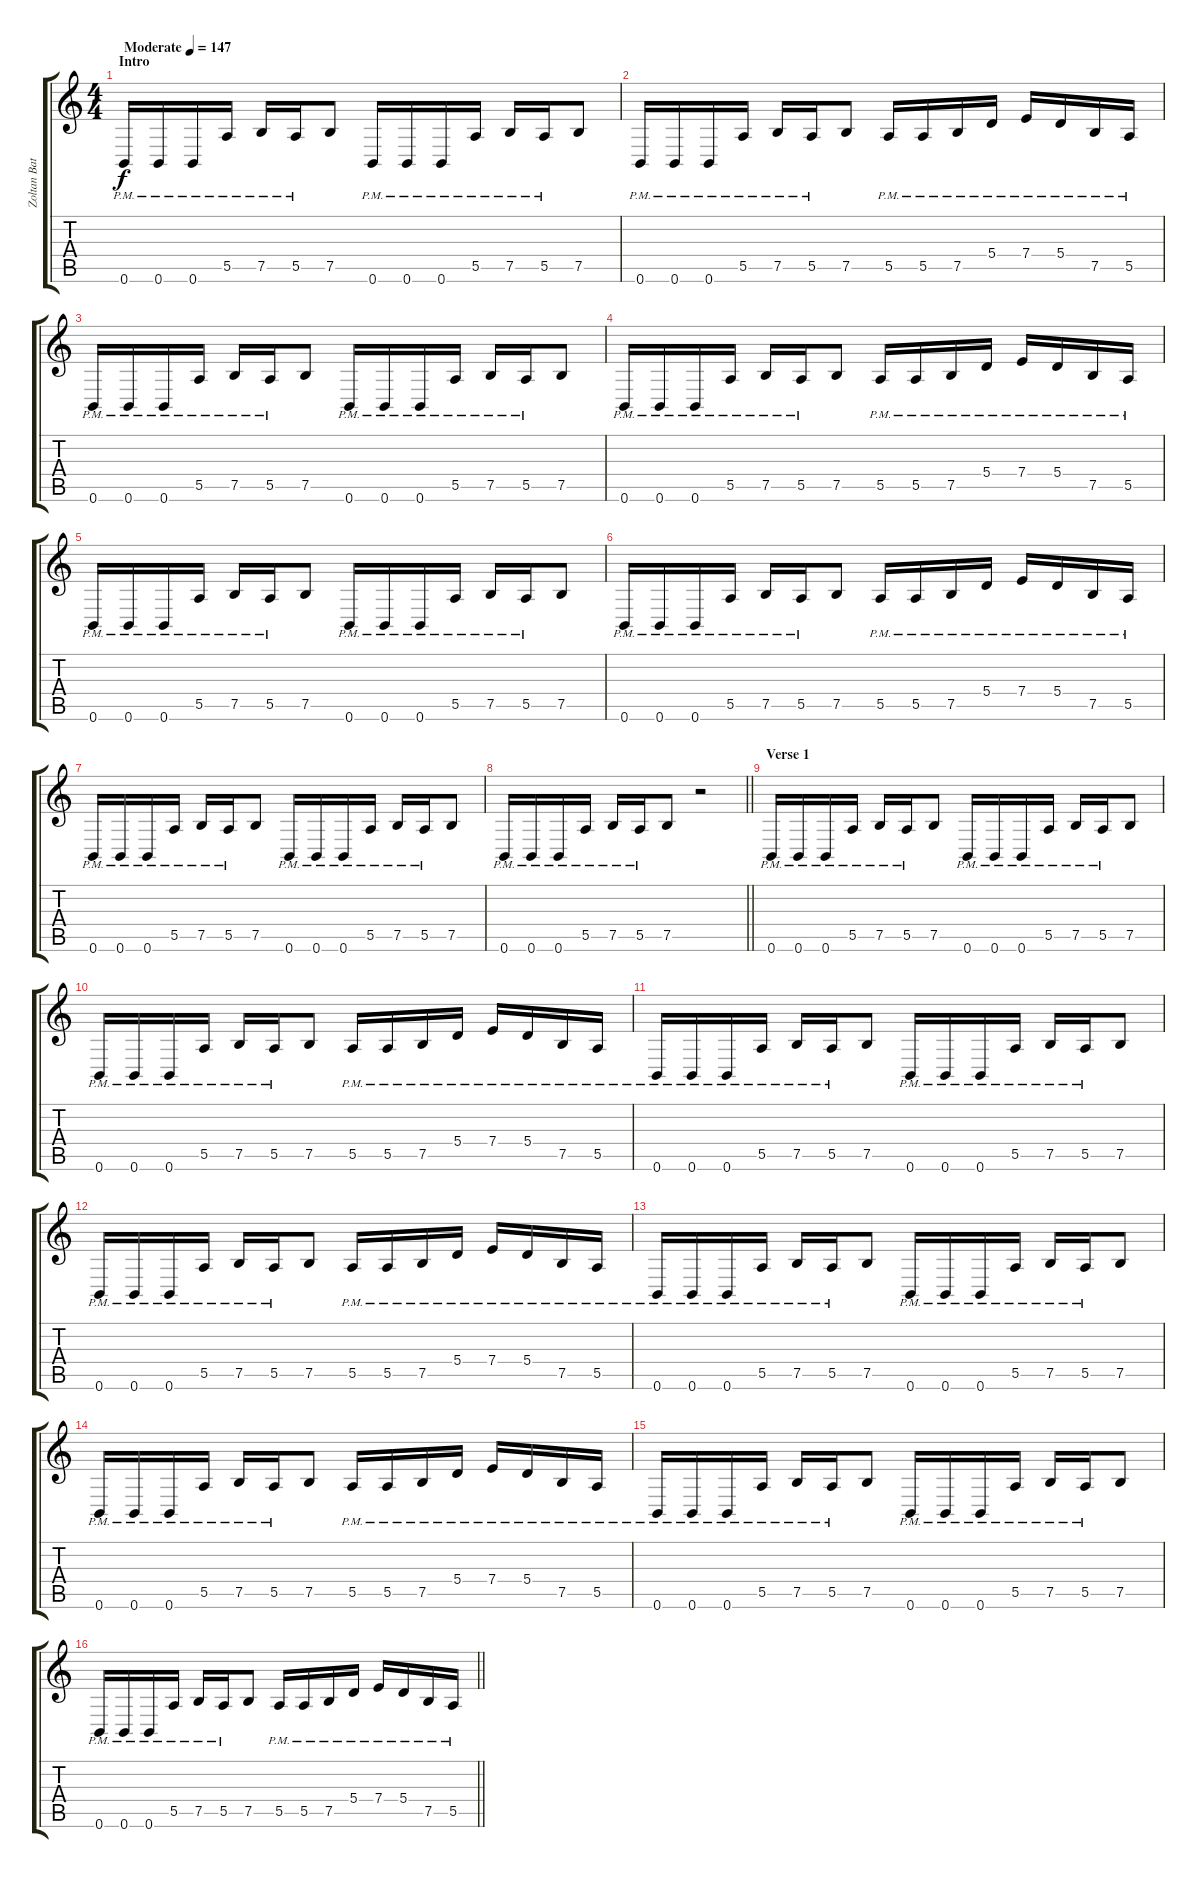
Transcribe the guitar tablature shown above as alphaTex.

\track ("Zoltan Bathory (Lead Guitar 2)" "Zoltan Bat") {instrument distortionguitar}
\staff {score tabs}
\tuning (B3 Gb3 D3 A2 E2 B1) {hide}
\ts (4 4)
\section ("" "Intro")
\tempo (147 "Moderate")
\clef g2
\ks c
0.6{pm}.16{dy f instrument distortionguitar} 0.6{pm}.16 0.6{pm}.16 5.5{pm}.16 7.5{pm}.16 5.5{pm}.16 7.5.8 0.6{pm}.16 0.6{pm}.16 0.6{pm}.16 5.5{pm}.16 7.5{pm}.16 5.5{pm}.16 7.5.8 |
0.6{pm}.16 0.6{pm}.16 0.6{pm}.16 5.5{pm}.16 7.5{pm}.16 5.5{pm}.16 7.5.8 5.5{pm}.16 5.5{pm}.16 7.5{pm}.16 5.4{pm}.16 7.4{pm}.16 5.4{pm}.16 7.5{pm}.16 5.5{pm}.16 |
0.6{pm}.16 0.6{pm}.16 0.6{pm}.16 5.5{pm}.16 7.5{pm}.16 5.5{pm}.16 7.5.8 0.6{pm}.16 0.6{pm}.16 0.6{pm}.16 5.5{pm}.16 7.5{pm}.16 5.5{pm}.16 7.5.8 |
0.6{pm}.16 0.6{pm}.16 0.6{pm}.16 5.5{pm}.16 7.5{pm}.16 5.5{pm}.16 7.5.8 5.5{pm}.16 5.5{pm}.16 7.5{pm}.16 5.4{pm}.16 7.4{pm}.16 5.4{pm}.16 7.5{pm}.16 5.5{pm}.16 |
0.6{pm}.16 0.6{pm}.16 0.6{pm}.16 5.5{pm}.16 7.5{pm}.16 5.5{pm}.16 7.5.8 0.6{pm}.16 0.6{pm}.16 0.6{pm}.16 5.5{pm}.16 7.5{pm}.16 5.5{pm}.16 7.5.8 |
0.6{pm}.16 0.6{pm}.16 0.6{pm}.16 5.5{pm}.16 7.5{pm}.16 5.5{pm}.16 7.5.8 5.5{pm}.16 5.5{pm}.16 7.5{pm}.16 5.4{pm}.16 7.4{pm}.16 5.4{pm}.16 7.5{pm}.16 5.5{pm}.16 |
0.6{pm}.16 0.6{pm}.16 0.6{pm}.16 5.5{pm}.16 7.5{pm}.16 5.5{pm}.16 7.5.8 0.6{pm}.16 0.6{pm}.16 0.6{pm}.16 5.5{pm}.16 7.5{pm}.16 5.5{pm}.16 7.5.8 |
\barLineRight lightlight
0.6{pm}.16 0.6{pm}.16 0.6{pm}.16 5.5{pm}.16 7.5{pm}.16 5.5{pm}.16 7.5.8 r.2 |
\section ("" "Verse 1")
0.6{pm}.16 0.6{pm}.16 0.6{pm}.16 5.5{pm}.16 7.5{pm}.16 5.5{pm}.16 7.5.8 0.6{pm}.16 0.6{pm}.16 0.6{pm}.16 5.5{pm}.16 7.5{pm}.16 5.5{pm}.16 7.5.8 |
0.6{pm}.16 0.6{pm}.16 0.6{pm}.16 5.5{pm}.16 7.5{pm}.16 5.5{pm}.16 7.5.8 5.5{pm}.16 5.5{pm}.16 7.5{pm}.16 5.4{pm}.16 7.4{pm}.16 5.4{pm}.16 7.5{pm}.16 5.5{pm}.16 |
0.6{pm}.16 0.6{pm}.16 0.6{pm}.16 5.5{pm}.16 7.5{pm}.16 5.5{pm}.16 7.5.8 0.6{pm}.16 0.6{pm}.16 0.6{pm}.16 5.5{pm}.16 7.5{pm}.16 5.5{pm}.16 7.5.8 |
0.6{pm}.16 0.6{pm}.16 0.6{pm}.16 5.5{pm}.16 7.5{pm}.16 5.5{pm}.16 7.5.8 5.5{pm}.16 5.5{pm}.16 7.5{pm}.16 5.4{pm}.16 7.4{pm}.16 5.4{pm}.16 7.5{pm}.16 5.5{pm}.16 |
0.6{pm}.16 0.6{pm}.16 0.6{pm}.16 5.5{pm}.16 7.5{pm}.16 5.5{pm}.16 7.5.8 0.6{pm}.16 0.6{pm}.16 0.6{pm}.16 5.5{pm}.16 7.5{pm}.16 5.5{pm}.16 7.5.8 |
0.6{pm}.16 0.6{pm}.16 0.6{pm}.16 5.5{pm}.16 7.5{pm}.16 5.5{pm}.16 7.5.8 5.5{pm}.16 5.5{pm}.16 7.5{pm}.16 5.4{pm}.16 7.4{pm}.16 5.4{pm}.16 7.5{pm}.16 5.5{pm}.16 |
0.6{pm}.16 0.6{pm}.16 0.6{pm}.16 5.5{pm}.16 7.5{pm}.16 5.5{pm}.16 7.5.8 0.6{pm}.16 0.6{pm}.16 0.6{pm}.16 5.5{pm}.16 7.5{pm}.16 5.5{pm}.16 7.5.8 |
\barLineRight lightlight
0.6{pm}.16 0.6{pm}.16 0.6{pm}.16 5.5{pm}.16 7.5{pm}.16 5.5{pm}.16 7.5.8 5.5{pm}.16 5.5{pm}.16 7.5{pm}.16 5.4{pm}.16 7.4{pm}.16 5.4{pm}.16 7.5{pm}.16 5.5{pm}.16
